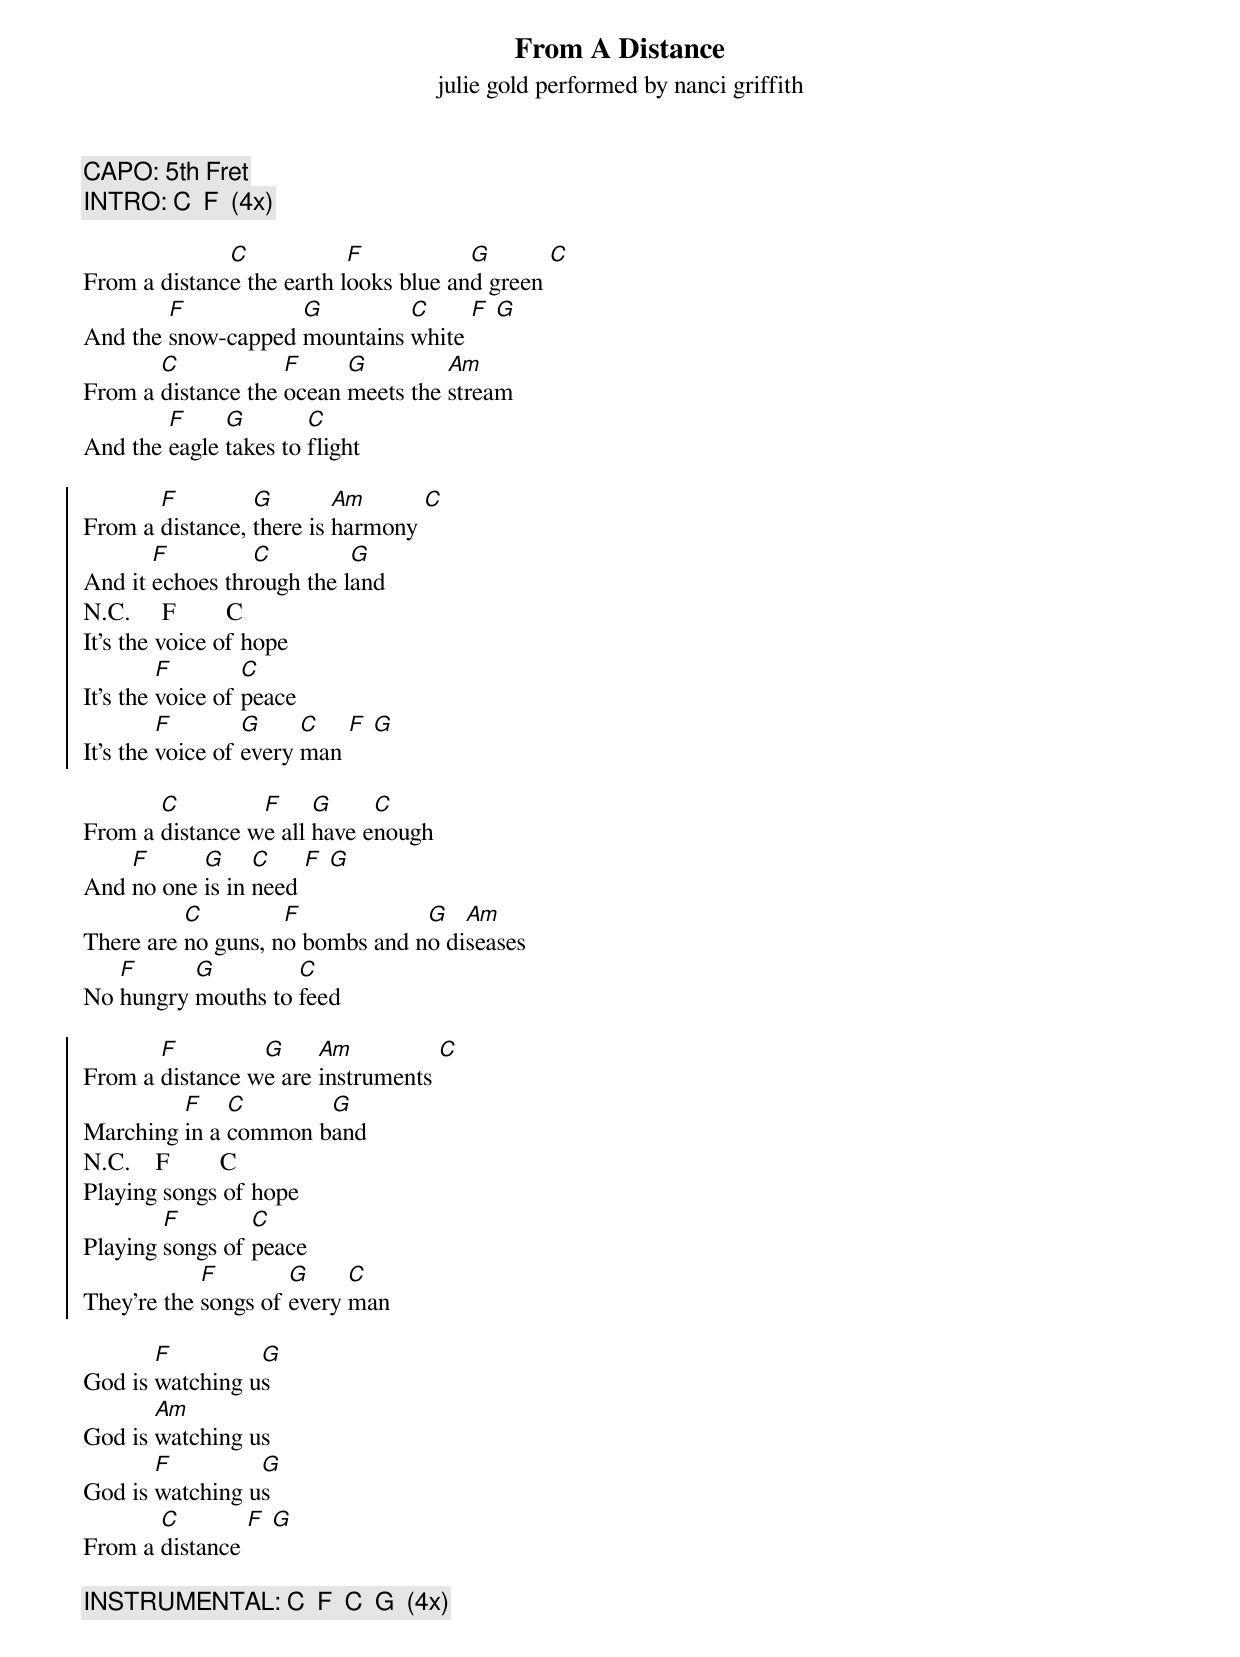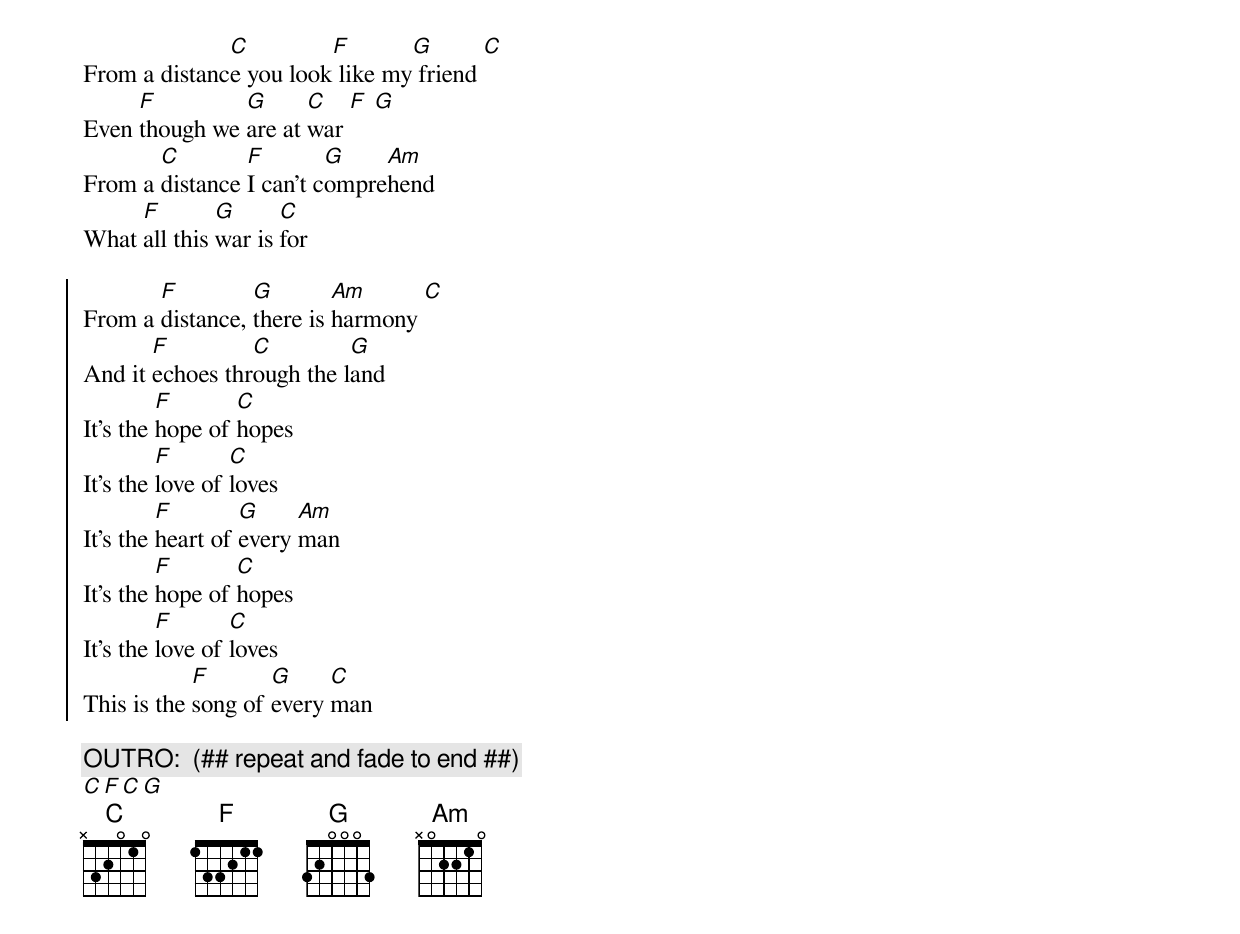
{title: From A Distance}
{subtitle: julie gold performed by nanci griffith}

{c:CAPO: 5th Fret}
{c:INTRO: C  F  (4x)}

From a distanc[C]e the earth l[F]ooks blue an[G]d green [C]
And the [F]snow-capped [G]mountains [C]white [F] [G]
From a [C]distance the [F]ocean [G]meets the [Am]stream
And the [F]eagle [G]takes to [C]flight

{soc}
From a [F]distance, [G]there is [Am]harmony [C]
And it [F]echoes thr[C]ough the l[G]and
N.C.     F        C
It’s the voice of hope
It’s the [F]voice of [C]peace
It’s the [F]voice of [G]every [C]man [F] [G]
{eoc}

From a [C]distance w[F]e all [G]have e[C]nough
And [F]no one [G]is in [C]need [F] [G]
There are [C]no guns, n[F]o bombs and n[G]o di[Am]seases
No [F]hungry [G]mouths to [C]feed

{soc}
From a [F]distance w[G]e are [Am]instruments [C]
Marching [F]in a [C]common b[G]and
N.C.    F        C
Playing songs of hope
Playing [F]songs of [C]peace
They’re the [F]songs of [G]every [C]man
{eoc}

God is [F]watching u[G]s
God is [Am]watching us
God is [F]watching u[G]s
From a [C]distance [F] [G]

{c:INSTRUMENTAL: C  F  C  G  (4x)}
From a distanc[C]e you look[F] like my[G] friend [C]
Even [F]though we [G]are at [C]war [F] [G]
From a [C]distance [F]I can't c[G]ompre[Am]hend
What [F]all this [G]war is [C]for

{soc}
From a [F]distance, [G]there is [Am]harmony [C]
And it [F]echoes thr[C]ough the l[G]and
It’s the [F]hope of [C]hopes
It’s the [F]love of [C]loves
It’s the [F]heart of [G]every [Am]man
It’s the [F]hope of [C]hopes
It’s the [F]love of [C]loves
This is the [F]song of [G]every [C]man
{eoc}

{c:OUTRO:  (## repeat and fade to end ##)}
[C][F][C][G]
